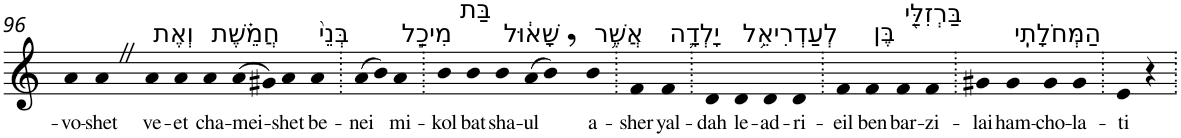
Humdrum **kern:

**kern	**text
*part1	*part1
*staff1	*staff1
*I"Piano	*
*I'Pno	*
!!LO:PB:g=z
*clefG2	*
*k[]	*
=96	=96
!	!LO:LY:b
4a	-vo-
!	!LO:LY:b
4aZ	-shet
!LO:TX:a:t=וְאֶת	!
!	!LO:LY:b
4a	ve-
!	!LO:LY:b
4a	-et
!LO:TX:a:t=חֲמֵ֗שֶׁת	!
!	!LO:LY:b
4a	cha-
!	!LO:LY:b
(>8a	-mei-
8g#X)	.
!	!LO:LY:b
4a	-shet
!LO:TX:a:t=בְּנֵי֙	!
!	!LO:LY:b
4a	be-
=97.	=97.
!	!LO:LY:b
(>8a	-nei
8b)	.
!LO:TX:a:t=מִיכַ֣ל	!
!	!LO:LY:b
4a	mi-
=98.	=98.
!	!LO:LY:b
4b	-kol
!LO:TX:a:t=בַּת	!
!	!LO:LY:b
4b	bat
!LO:TX:a:t=שָׁא֔וּל	!
!	!LO:LY:b
4b	sha-
!	!LO:LY:b
(>8a	-ul
8b,)	.
!LO:TX:a:t=אֲשֶׁ֥ר	!
!	!LO:LY:b
4b	a-
=99.	=99.
!	!LO:LY:b
4f	-sher
!LO:TX:a:t=יָלְדָ֛ה	!
!	!LO:LY:b
4f	yal-
=100.	=100.
!	!LO:LY:b
4d	-dah
!LO:TX:a:t=לְעַדְרִיאֵ֥ל	!
!	!LO:LY:b
4d	le-
!	!LO:LY:b
4d	-ad-
!	!LO:LY:b
4d	-ri-
=101.	=101.
!	!LO:LY:b
4f	-eil
!LO:TX:a:t=בֶּן	!
!	!LO:LY:b
4f	ben
!LO:TX:a:t=בַּרְזִלַּ֖י	!
!	!LO:LY:b
4f	bar-
!	!LO:LY:b
4f	-zi-
=102.	=102.
!	!LO:LY:b
4g#X	-lai
!LO:TX:a:t=הַמְּחֹלָתִֽי	!
!	!LO:LY:b
4g#	ham-
!	!LO:LY:b
4g#	-cho-
!	!LO:LY:b
4g#	-la-
=103.	=103.
!	!LO:LY:b
4e	-ti
4r	.
=.	=.
*-	*-
